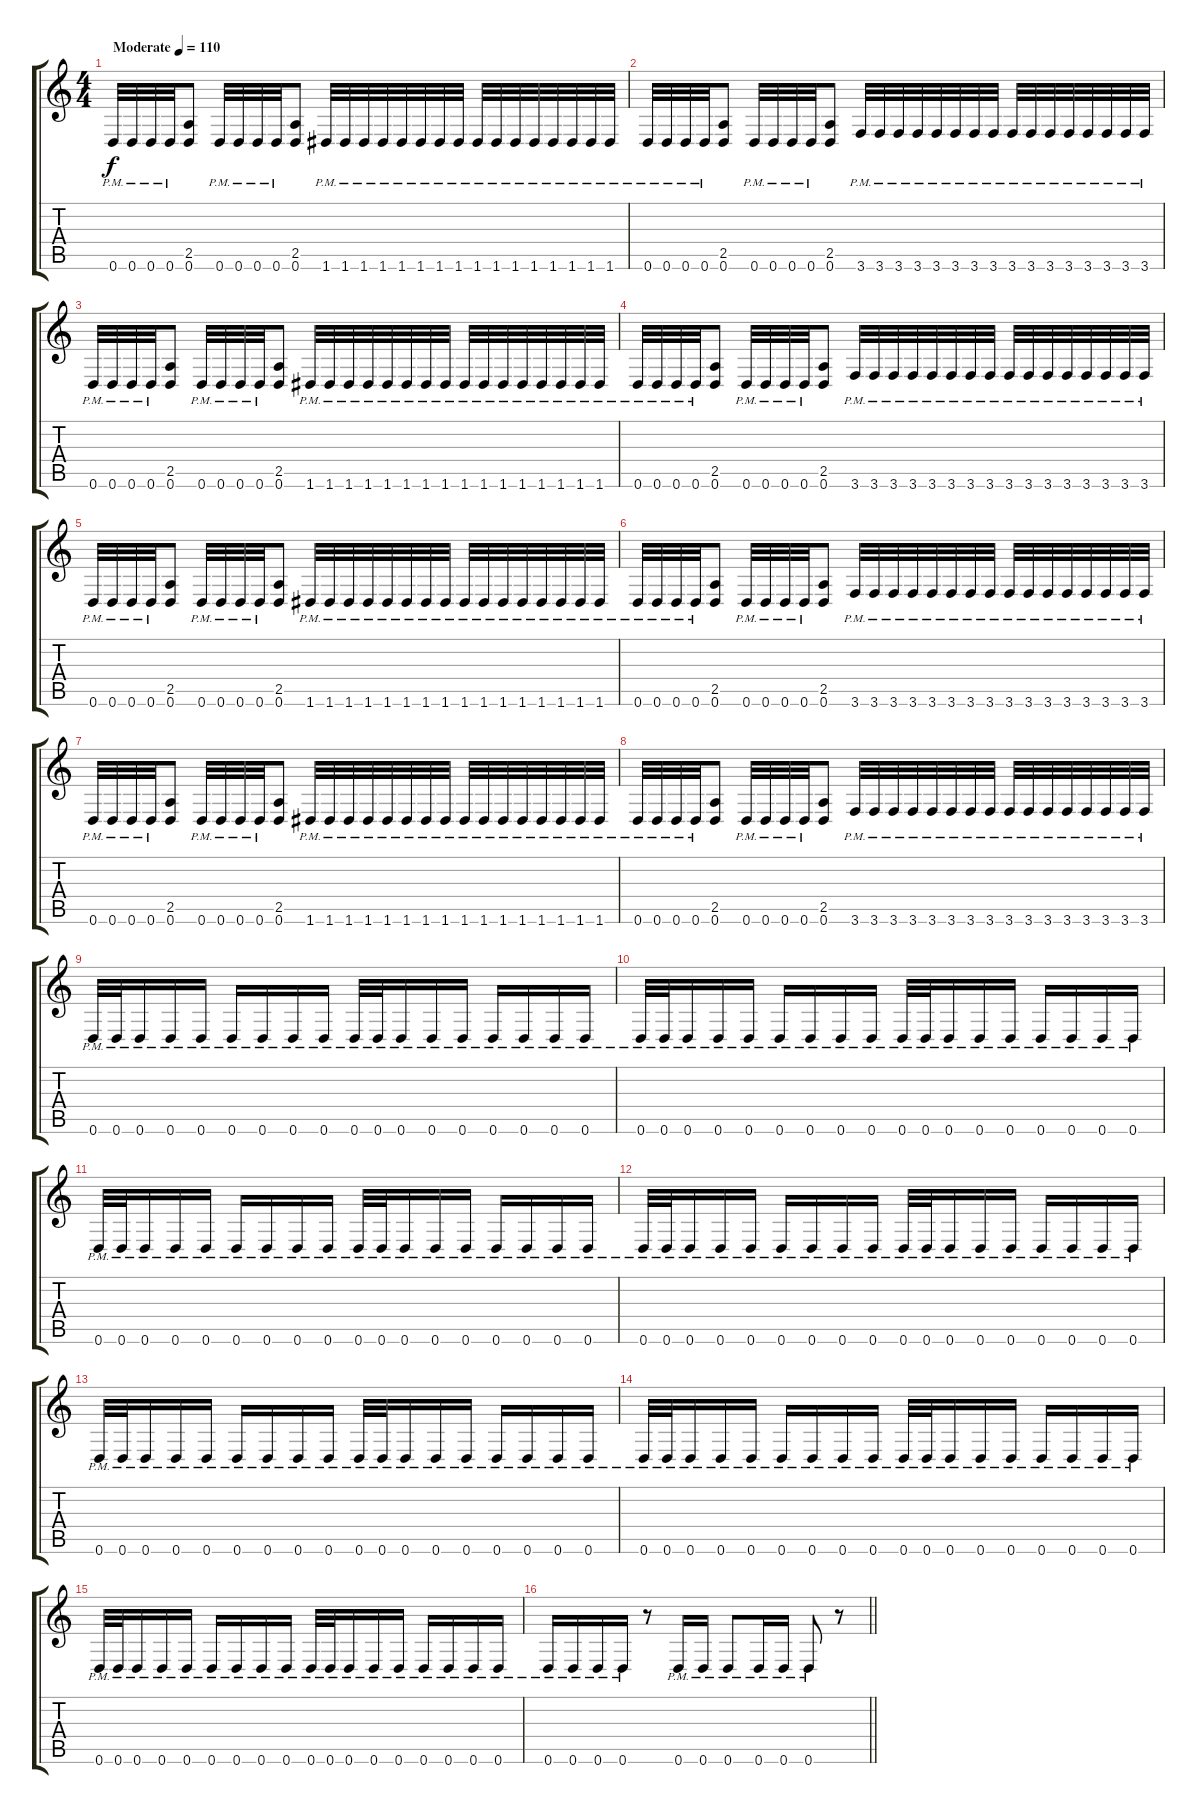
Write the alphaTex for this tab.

\track "" {instrument overdrivenguitar}
\staff {score tabs}
\tuning (D4 A3 F3 C3 G2 D2) {hide}
\ts (4 4)
\tempo (110 "Moderate")
\clef g2
\ks c
0.6{pm}.32{dy f instrument overdrivenguitar} 0.6{pm}.32 0.6{pm}.32 0.6{pm}.32 (2.5 0.6).8 0.6{pm}.32 0.6{pm}.32 0.6{pm}.32 0.6{pm}.32 (2.5 0.6).8 1.6{pm}.32 1.6{pm}.32 1.6{pm}.32 1.6{pm}.32 1.6{pm}.32 1.6{pm}.32 1.6{pm}.32 1.6{pm}.32 1.6{pm}.32 1.6{pm}.32 1.6{pm}.32 1.6{pm}.32 1.6{pm}.32 1.6{pm}.32 1.6{pm}.32 1.6{pm}.32 |
0.6{pm}.32 0.6{pm}.32 0.6{pm}.32 0.6{pm}.32 (2.5 0.6).8 0.6{pm}.32 0.6{pm}.32 0.6{pm}.32 0.6{pm}.32 (2.5 0.6).8 3.6{pm}.32 3.6{pm}.32 3.6{pm}.32 3.6{pm}.32 3.6{pm}.32 3.6{pm}.32 3.6{pm}.32 3.6{pm}.32 3.6{pm}.32 3.6{pm}.32 3.6{pm}.32 3.6{pm}.32 3.6{pm}.32 3.6{pm}.32 3.6{pm}.32 3.6{pm}.32 |
0.6{pm}.32 0.6{pm}.32 0.6{pm}.32 0.6{pm}.32 (2.5 0.6).8 0.6{pm}.32 0.6{pm}.32 0.6{pm}.32 0.6{pm}.32 (2.5 0.6).8 1.6{pm}.32 1.6{pm}.32 1.6{pm}.32 1.6{pm}.32 1.6{pm}.32 1.6{pm}.32 1.6{pm}.32 1.6{pm}.32 1.6{pm}.32 1.6{pm}.32 1.6{pm}.32 1.6{pm}.32 1.6{pm}.32 1.6{pm}.32 1.6{pm}.32 1.6{pm}.32 |
0.6{pm}.32 0.6{pm}.32 0.6{pm}.32 0.6{pm}.32 (2.5 0.6).8 0.6{pm}.32 0.6{pm}.32 0.6{pm}.32 0.6{pm}.32 (2.5 0.6).8 3.6{pm}.32 3.6{pm}.32 3.6{pm}.32 3.6{pm}.32 3.6{pm}.32 3.6{pm}.32 3.6{pm}.32 3.6{pm}.32 3.6{pm}.32 3.6{pm}.32 3.6{pm}.32 3.6{pm}.32 3.6{pm}.32 3.6{pm}.32 3.6{pm}.32 3.6{pm}.32 |
0.6{pm}.32 0.6{pm}.32 0.6{pm}.32 0.6{pm}.32 (2.5 0.6).8 0.6{pm}.32 0.6{pm}.32 0.6{pm}.32 0.6{pm}.32 (2.5 0.6).8 1.6{pm}.32 1.6{pm}.32 1.6{pm}.32 1.6{pm}.32 1.6{pm}.32 1.6{pm}.32 1.6{pm}.32 1.6{pm}.32 1.6{pm}.32 1.6{pm}.32 1.6{pm}.32 1.6{pm}.32 1.6{pm}.32 1.6{pm}.32 1.6{pm}.32 1.6{pm}.32 |
0.6{pm}.32 0.6{pm}.32 0.6{pm}.32 0.6{pm}.32 (2.5 0.6).8 0.6{pm}.32 0.6{pm}.32 0.6{pm}.32 0.6{pm}.32 (2.5 0.6).8 3.6{pm}.32 3.6{pm}.32 3.6{pm}.32 3.6{pm}.32 3.6{pm}.32 3.6{pm}.32 3.6{pm}.32 3.6{pm}.32 3.6{pm}.32 3.6{pm}.32 3.6{pm}.32 3.6{pm}.32 3.6{pm}.32 3.6{pm}.32 3.6{pm}.32 3.6{pm}.32 |
0.6{pm}.32 0.6{pm}.32 0.6{pm}.32 0.6{pm}.32 (2.5 0.6).8 0.6{pm}.32 0.6{pm}.32 0.6{pm}.32 0.6{pm}.32 (2.5 0.6).8 1.6{pm}.32 1.6{pm}.32 1.6{pm}.32 1.6{pm}.32 1.6{pm}.32 1.6{pm}.32 1.6{pm}.32 1.6{pm}.32 1.6{pm}.32 1.6{pm}.32 1.6{pm}.32 1.6{pm}.32 1.6{pm}.32 1.6{pm}.32 1.6{pm}.32 1.6{pm}.32 |
0.6{pm}.32 0.6{pm}.32 0.6{pm}.32 0.6{pm}.32 (2.5 0.6).8 0.6{pm}.32 0.6{pm}.32 0.6{pm}.32 0.6{pm}.32 (2.5 0.6).8 3.6{pm}.32 3.6{pm}.32 3.6{pm}.32 3.6{pm}.32 3.6{pm}.32 3.6{pm}.32 3.6{pm}.32 3.6{pm}.32 3.6{pm}.32 3.6{pm}.32 3.6{pm}.32 3.6{pm}.32 3.6{pm}.32 3.6{pm}.32 3.6{pm}.32 3.6{pm}.32 |
0.6{pm}.32 0.6{pm}.32 0.6{pm}.16 0.6{pm}.16 0.6{pm}.16 0.6{pm}.16 0.6{pm}.16 0.6{pm}.16 0.6{pm}.16 0.6{pm}.32 0.6{pm}.32 0.6{pm}.16 0.6{pm}.16 0.6{pm}.16 0.6{pm}.16 0.6{pm}.16 0.6{pm}.16 0.6{pm}.16 |
0.6{pm}.32 0.6{pm}.32 0.6{pm}.16 0.6{pm}.16 0.6{pm}.16 0.6{pm}.16 0.6{pm}.16 0.6{pm}.16 0.6{pm}.16 0.6{pm}.32 0.6{pm}.32 0.6{pm}.16 0.6{pm}.16 0.6{pm}.16 0.6{pm}.16 0.6{pm}.16 0.6{pm}.16 0.6{pm}.16 |
0.6{pm}.32 0.6{pm}.32 0.6{pm}.16 0.6{pm}.16 0.6{pm}.16 0.6{pm}.16 0.6{pm}.16 0.6{pm}.16 0.6{pm}.16 0.6{pm}.32 0.6{pm}.32 0.6{pm}.16 0.6{pm}.16 0.6{pm}.16 0.6{pm}.16 0.6{pm}.16 0.6{pm}.16 0.6{pm}.16 |
0.6{pm}.32 0.6{pm}.32 0.6{pm}.16 0.6{pm}.16 0.6{pm}.16 0.6{pm}.16 0.6{pm}.16 0.6{pm}.16 0.6{pm}.16 0.6{pm}.32 0.6{pm}.32 0.6{pm}.16 0.6{pm}.16 0.6{pm}.16 0.6{pm}.16 0.6{pm}.16 0.6{pm}.16 0.6{pm}.16 |
0.6{pm}.32 0.6{pm}.32 0.6{pm}.16 0.6{pm}.16 0.6{pm}.16 0.6{pm}.16 0.6{pm}.16 0.6{pm}.16 0.6{pm}.16 0.6{pm}.32 0.6{pm}.32 0.6{pm}.16 0.6{pm}.16 0.6{pm}.16 0.6{pm}.16 0.6{pm}.16 0.6{pm}.16 0.6{pm}.16 |
0.6{pm}.32 0.6{pm}.32 0.6{pm}.16 0.6{pm}.16 0.6{pm}.16 0.6{pm}.16 0.6{pm}.16 0.6{pm}.16 0.6{pm}.16 0.6{pm}.32 0.6{pm}.32 0.6{pm}.16 0.6{pm}.16 0.6{pm}.16 0.6{pm}.16 0.6{pm}.16 0.6{pm}.16 0.6{pm}.16 |
0.6{pm}.32 0.6{pm}.32 0.6{pm}.16 0.6{pm}.16 0.6{pm}.16 0.6{pm}.16 0.6{pm}.16 0.6{pm}.16 0.6{pm}.16 0.6{pm}.32 0.6{pm}.32 0.6{pm}.16 0.6{pm}.16 0.6{pm}.16 0.6{pm}.16 0.6{pm}.16 0.6{pm}.16 0.6{pm}.16 |
\barLineRight lightlight
0.6{pm}.16 0.6{pm}.16 0.6{pm}.16 0.6{pm}.16 r.8 0.6{pm}.16 0.6{pm}.16 0.6{pm}.8 0.6{pm}.16 0.6{pm}.16 0.6{pm}.8 r.8
